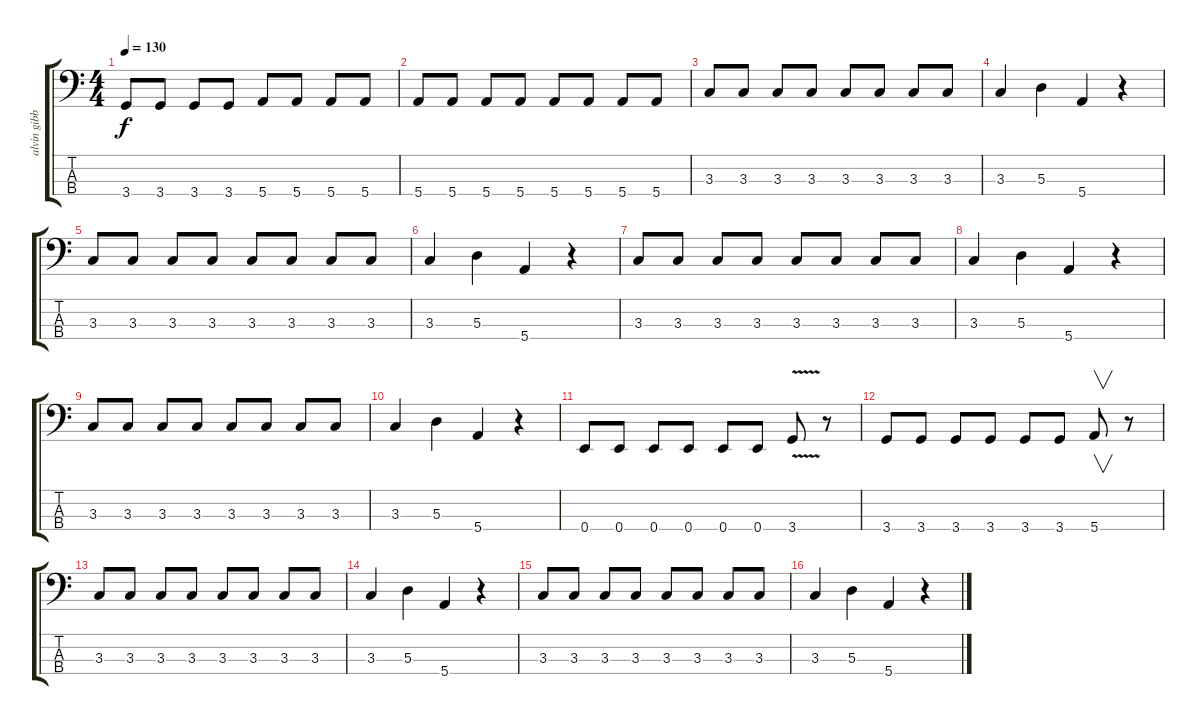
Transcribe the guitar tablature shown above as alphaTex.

\track ("alvin gibbs" "alvin gibb") {instrument electricbasspick}
\staff {score tabs}
\tuning (G2 D2 A1 E1) {hide}
\ts (4 4)
\tempo 130
\clef f4
\ks c
3.4.8{dy f} 3.4.8 3.4.8 3.4.8 5.4.8 5.4.8 5.4.8 5.4.8 |
5.4.8 5.4.8 5.4.8 5.4.8 5.4.8 5.4.8 5.4.8 5.4.8 |
3.3.8 3.3.8 3.3.8 3.3.8 3.3.8 3.3.8 3.3.8 3.3.8 |
3.3.4 5.3.4 5.4.4 r.4 |
3.3.8 3.3.8 3.3.8 3.3.8 3.3.8 3.3.8 3.3.8 3.3.8 |
3.3.4 5.3.4 5.4.4 r.4 |
3.3.8 3.3.8 3.3.8 3.3.8 3.3.8 3.3.8 3.3.8 3.3.8 |
3.3.4 5.3.4 5.4.4 r.4 |
3.3.8 3.3.8 3.3.8 3.3.8 3.3.8 3.3.8 3.3.8 3.3.8 |
3.3.4 5.3.4 5.4.4 r.4 |
0.4.8 0.4.8 0.4.8 0.4.8 0.4.8 0.4.8 3.4{v}.8 r.8 |
3.4.8 3.4.8 3.4.8 3.4.8 3.4.8 3.4.8 5.4.8{v} r.8 |
3.3.8 3.3.8 3.3.8 3.3.8 3.3.8 3.3.8 3.3.8 3.3.8 |
3.3.4 5.3.4 5.4.4 r.4 |
3.3.8 3.3.8 3.3.8 3.3.8 3.3.8 3.3.8 3.3.8 3.3.8 |
3.3.4 5.3.4 5.4.4 r.4
